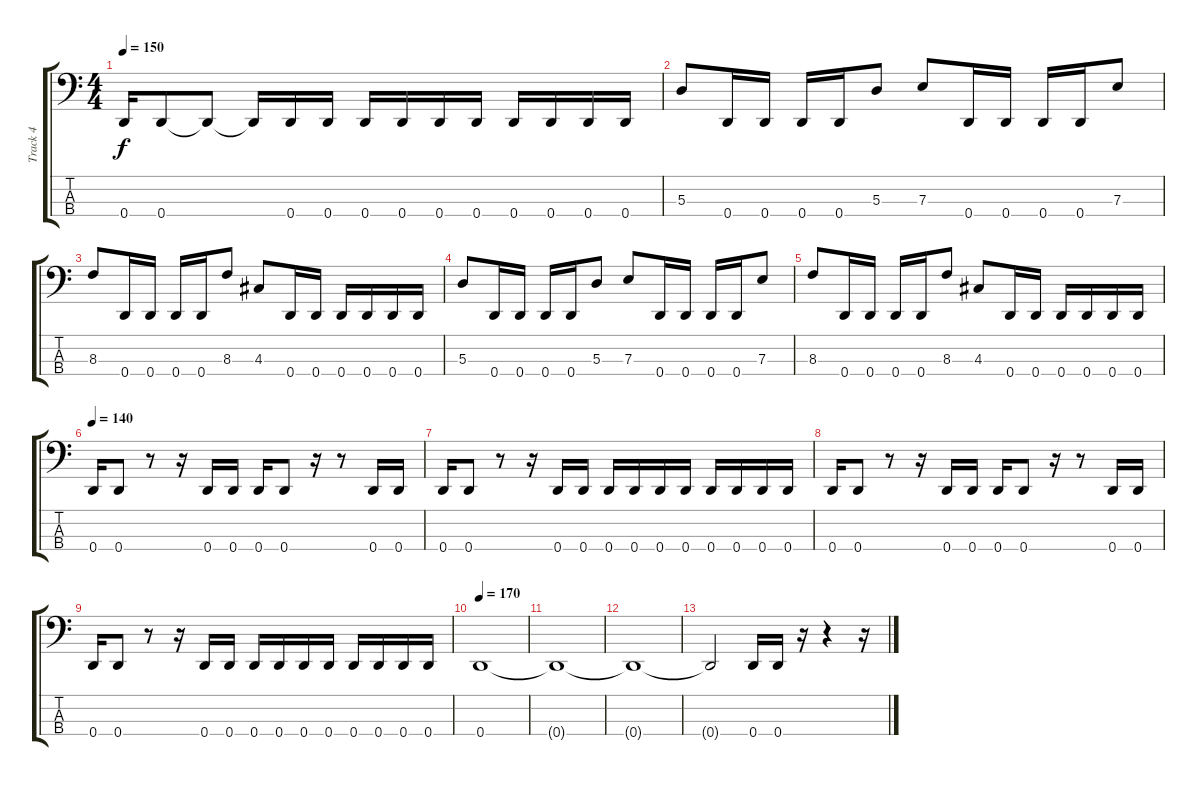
\track ("Track 4" "Track 4") {instrument electricbasspick}
\staff {score tabs}
\tuning (G2 D2 A1 D1) {hide}
\ts (4 4)
\tempo 150
\clef f4
\ks c
0.4.16{dy f} 0.4.8 0.4{t}.8 0.4{t}.16 0.4.16 0.4.16 0.4.16 0.4.16 0.4.16 0.4.16 0.4.16 0.4.16 0.4.16 0.4.16 |
5.3.8 0.4.16 0.4.16 0.4.16 0.4.16 5.3.8 7.3.8 0.4.16 0.4.16 0.4.16 0.4.16 7.3.8 |
8.3.8 0.4.16 0.4.16 0.4.16 0.4.16 8.3.8 4.3.8 0.4.16 0.4.16 0.4.16 0.4.16 0.4.16 0.4.16 |
5.3.8 0.4.16 0.4.16 0.4.16 0.4.16 5.3.8 7.3.8 0.4.16 0.4.16 0.4.16 0.4.16 7.3.8 |
8.3.8 0.4.16 0.4.16 0.4.16 0.4.16 8.3.8 4.3.8 0.4.16 0.4.16 0.4.16 0.4.16 0.4.16 0.4.16 |
\tempo 140
0.4.16 0.4.8 r.8 r.16 0.4.16 0.4.16 0.4.16 0.4.8 r.16 r.8 0.4.16 0.4.16 |
0.4.16 0.4.8 r.8 r.16 0.4.16 0.4.16 0.4.16 0.4.16 0.4.16 0.4.16 0.4.16 0.4.16 0.4.16 0.4.16 |
0.4.16 0.4.8 r.8 r.16 0.4.16 0.4.16 0.4.16 0.4.8 r.16 r.8 0.4.16 0.4.16 |
0.4.16 0.4.8 r.8 r.16 0.4.16 0.4.16 0.4.16 0.4.16 0.4.16 0.4.16 0.4.16 0.4.16 0.4.16 0.4.16 |
\tempo 170
0.4.1 |
0.4{t}.1 |
0.4{t}.1 |
0.4{t}.2 0.4.16 0.4.16 r.16 r.4 r.16
